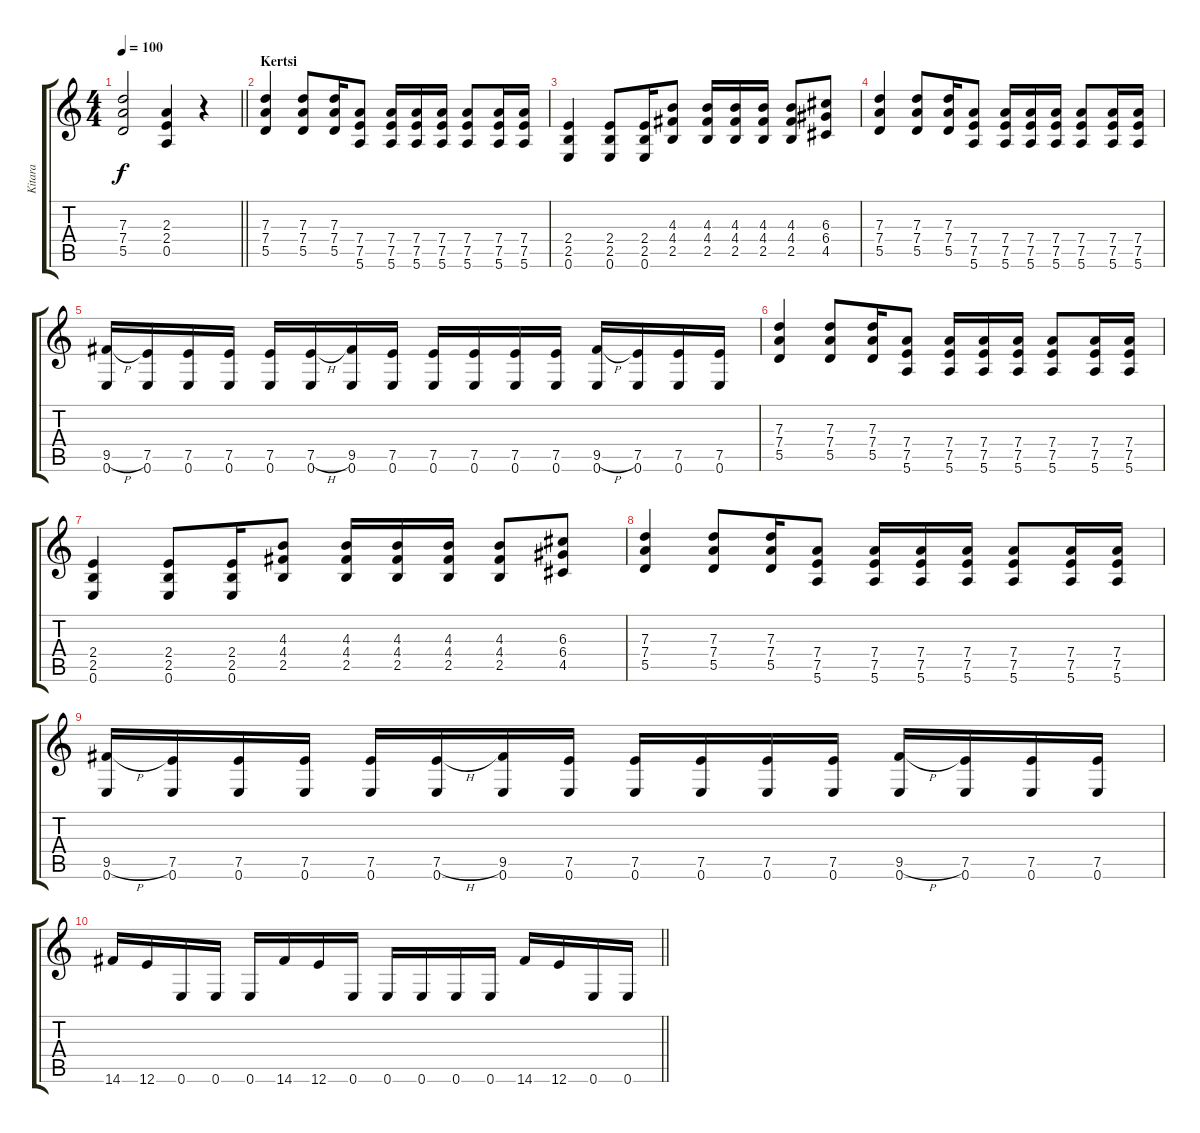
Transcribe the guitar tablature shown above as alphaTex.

\track ("Kitara" "Kitara") {instrument overdrivenguitar}
\staff {score tabs}
\tuning (E4 B3 G3 D3 A2 E2) {hide}
\ts (4 4)
\tempo 100
\clef g2
\barLineRight lightlight
\ks c
(7.3 7.4 5.5).2{dy f} (2.3 2.4 0.5).4 r.4 |
\section ("" "Kertsi")
(7.3 7.4 5.5).4 (7.3 7.4 5.5).8 (7.3 7.4 5.5).16 (7.4 7.5 5.6).8 (7.4 7.5 5.6).16 (7.4 7.5 5.6).16 (7.4 7.5 5.6).16 (7.4 7.5 5.6).8 (7.4 7.5 5.6).16 (7.4 7.5 5.6).16 |
(2.4 2.5 0.6).4 (2.4 2.5 0.6).8 (2.4 2.5 0.6).16 (4.3 4.4 2.5).8 (4.3 4.4 2.5).16 (4.3 4.4 2.5).16 (4.3 4.4 2.5).16 (4.3 4.4 2.5).8 (6.3 6.4 4.5).8 |
(7.3 7.4 5.5).4 (7.3 7.4 5.5).8 (7.3 7.4 5.5).16 (7.4 7.5 5.6).8 (7.4 7.5 5.6).16 (7.4 7.5 5.6).16 (7.4 7.5 5.6).16 (7.4 7.5 5.6).8 (7.4 7.5 5.6).16 (7.4 7.5 5.6).16 |
(9.5{h} 0.6).16 (7.5 0.6).16 (7.5 0.6).16 (7.5 0.6).16 (7.5 0.6).16 (7.5{h} 0.6).16 (9.5 0.6).16 (7.5 0.6).16 (7.5 0.6).16 (7.5 0.6).16 (7.5 0.6).16 (7.5 0.6).16 (9.5{h} 0.6).16 (7.5 0.6).16 (7.5 0.6).16 (7.5 0.6).16 |
(7.3 7.4 5.5).4 (7.3 7.4 5.5).8 (7.3 7.4 5.5).16 (7.4 7.5 5.6).8 (7.4 7.5 5.6).16 (7.4 7.5 5.6).16 (7.4 7.5 5.6).16 (7.4 7.5 5.6).8 (7.4 7.5 5.6).16 (7.4 7.5 5.6).16 |
(2.4 2.5 0.6).4 (2.4 2.5 0.6).8 (2.4 2.5 0.6).16 (4.3 4.4 2.5).8 (4.3 4.4 2.5).16 (4.3 4.4 2.5).16 (4.3 4.4 2.5).16 (4.3 4.4 2.5).8 (6.3 6.4 4.5).8 |
(7.3 7.4 5.5).4 (7.3 7.4 5.5).8 (7.3 7.4 5.5).16 (7.4 7.5 5.6).8 (7.4 7.5 5.6).16 (7.4 7.5 5.6).16 (7.4 7.5 5.6).16 (7.4 7.5 5.6).8 (7.4 7.5 5.6).16 (7.4 7.5 5.6).16 |
(9.5{h} 0.6).16 (7.5 0.6).16 (7.5 0.6).16 (7.5 0.6).16 (7.5 0.6).16 (7.5{h} 0.6).16 (9.5 0.6).16 (7.5 0.6).16 (7.5 0.6).16 (7.5 0.6).16 (7.5 0.6).16 (7.5 0.6).16 (9.5{h} 0.6).16 (7.5 0.6).16 (7.5 0.6).16 (7.5 0.6).16 |
\barLineRight lightlight
14.6.16 12.6.16 0.6.16 0.6.16 0.6.16 14.6.16 12.6.16 0.6.16 0.6.16 0.6.16 0.6.16 0.6.16 14.6.16 12.6.16 0.6.16 0.6.16
